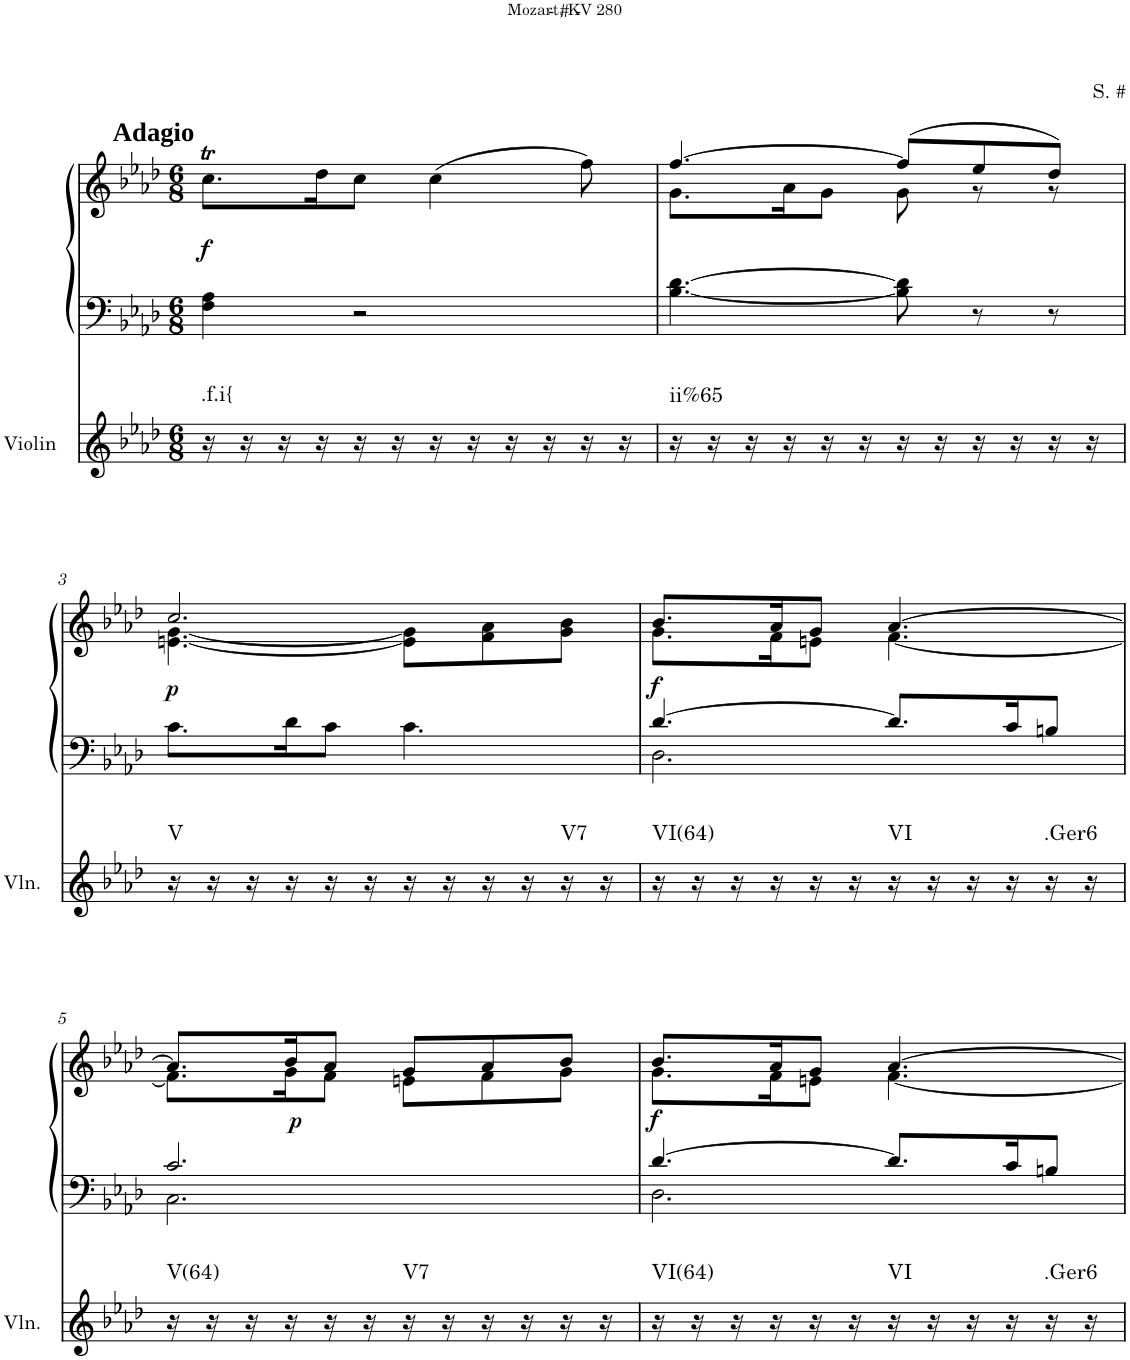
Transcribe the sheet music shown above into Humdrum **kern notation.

**kern	**harte	**kern	**kern	**dynam
*part2	*part2	*part1	*part1	*part1
*staff3	*	*staff2	*staff1	*staff1/2
*I"Violin	*	*I"Klavier linke Hand	*	*
*I'Vln.	*	*	*	*
*clefG2	*	*clefF4	*clefG2	*
*k[b-e-a-d-]	*	*k[b-e-a-d-]	*k[b-e-a-d-]	*
*M6/8	*	*M6/8	*M6/8	*
=1	=1	=1	=1	=1
!	!	!	!LO:TX:a:B:t=Adagio	!
!	!LO:H:kt=.f.i{	!	!	!LO:DY:b
16r	N	4F\ 4A-\	8.cct\L	f
16r	.	.	.	.
16r	.	.	.	.
16r	.	.	16dd-\K	.
16r	.	2r	8cc\J	.
16r	.	.	.	.
16r	.	.	(4cc\	.
16r	.	.	.	.
16r	.	.	.	.
16r	.	.	.	.
16r	.	.	8ff\)	.
16r	.	.	.	.
=2	=2	=2	=2	=2
*	*	*	*^	*
!	!LO:H:kt=ii%65	!	!	!	!
16r	N	[4.B-\ [4.d-\	[4.ff/	8.g\L	.
16r	.	.	.	.	.
16r	.	.	.	.	.
16r	.	.	.	16a-\K	.
16r	.	.	.	8g\J	.
16r	.	.	.	.	.
16r	.	8B-\] 8d-\]	(8ff/L]	8g\	.
16r	.	.	.	.	.
16r	.	8r	8ee-/	8r	.
16r	.	.	.	.	.
16r	.	8r	8dd-/J)	8r	.
16r	.	.	.	.	.
!!LO:LB:g=z	!!
=3	=3	=3	=3	=3	=3
*	*	*^	*	*	*
!	!LO:H:kt=V	!	!	!	!	!LO:DY:b
16r	N	2.ryy	8.c\L	2.cc/	[4.en\ [4.g\	p
16r	.	.	.	.	.	.
16r	.	.	.	.	.	.
16r	.	.	16d-\K	.	.	.
16r	.	.	8c\J	.	.	.
16r	.	.	.	.	.	.
16r	.	.	4.c\	.	8e\] 8g\]L	.
16r	.	.	.	.	.	.
16r	.	.	.	.	8f\ 8a-\	.
16r	.	.	.	.	.	.
!	!LO:H:kt=V7	!	!	!	!	!
16r	N	.	.	.	8g\ 8b-\J	.
16r	.	.	.	.	.	.
=4	=4	=4	=4	=4	=4	=4
!	!LO:H:kt=VI(64)	!	!	!	!	!LO:DY:b
16r	N	[4.d-/	2.D-\	8.b-/L	8.g\L	f
16r	.	.	.	.	.	.
16r	.	.	.	.	.	.
16r	.	.	.	16a-/K	16f\K	.
16r	.	.	.	8g/J	8en\J	.
16r	.	.	.	.	.	.
!	!LO:H:kt=VI	!	!	!	!	!
16r	N	8.d-/L]	.	[4.a-/	[4.f\	.
16r	.	.	.	.	.	.
16r	.	.	.	.	.	.
16r	.	16c/K	.	.	.	.
!	!LO:H:kt=.Ger6	!	!	!	!	!
16r	N	8Bn/J	.	.	.	.
16r	.	.	.	.	.	.
!!LO:LB:g=z	!!
=5	=5	=5	=5	=5	=5	=5
!	!LO:H:kt=V(64)	!	!	!	!	!
16r	N	2.c/	2.C\	8.a-/L]	8.f\L]	.
16r	.	.	.	.	.	.
16r	.	.	.	.	.	.
!	!	!	!	!	!	!LO:DY:b
16r	.	.	.	16b-/K	16g\K	p
16r	.	.	.	8a-/J	8f\J	.
16r	.	.	.	.	.	.
!	!LO:H:kt=V7	!	!	!	!	!
16r	N	.	.	8g/L	8en\L	.
16r	.	.	.	.	.	.
16r	.	.	.	8a-/	8f\	.
16r	.	.	.	.	.	.
16r	.	.	.	8b-/J	8g\J	.
16r	.	.	.	.	.	.
=6	=6	=6	=6	=6	=6	=6
!	!LO:H:kt=VI(64)	!	!	!	!	!LO:DY:b
16r	N	[4.d-/	2.D-\	8.b-/L	8.g\L	f
16r	.	.	.	.	.	.
16r	.	.	.	.	.	.
16r	.	.	.	16a-/K	16f\K	.
16r	.	.	.	8g/J	8en\J	.
16r	.	.	.	.	.	.
!	!LO:H:kt=VI	!	!	!	!	!
16r	N	8.d-/L]	.	[4.a-/	[4.f\	.
16r	.	.	.	.	.	.
16r	.	.	.	.	.	.
16r	.	16c/K	.	.	.	.
!	!LO:H:kt=.Ger6	!	!	!	!	!
16r	N	8Bn/J	.	.	.	.
16r	.	.	.	.	.	.
*	*	*v	*v	*	*	*
*	*	*	*v	*v	*
=	=	=	=	=
*-	*-	*-	*-	*-
